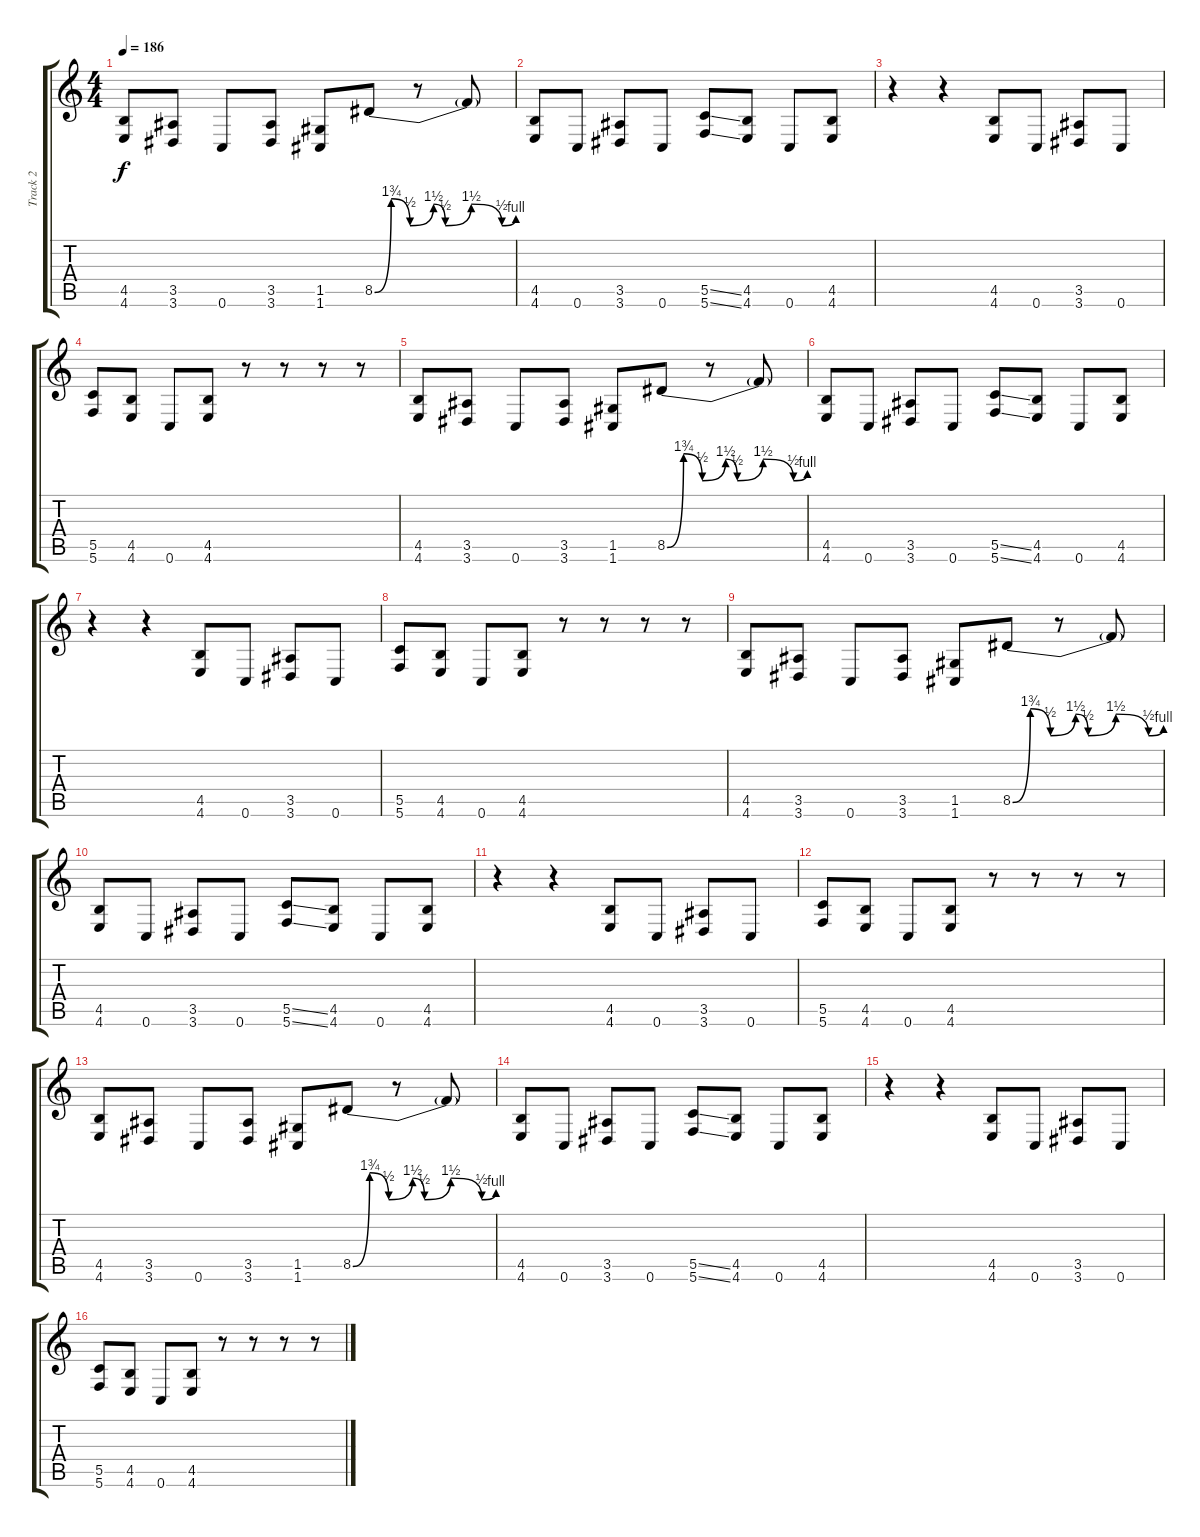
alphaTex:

\track ("Track 2" "Track 2") {instrument distortionguitar}
\staff {score tabs}
\tuning (D4 A3 F3 C3 G2 C2) {hide}
\ts (4 4)
\tempo 186
\clef g2
\ks c
(4.5 4.6).8{dy f} (3.5 3.6).8 0.6.8 (3.5 3.6).8 (1.5 1.6).8 8.5{be (custom 0 0 7 7 15 2 25 6 30 2 41 6 54 2 60 4)}.8{instrument guitarharmonics} r.8 8.5{t}.8 |
(4.5 4.6).8{instrument distortionguitar} 0.6.8 (3.5 3.6).8 0.6.8 (5.5{ss} 5.6{ss}).8 (4.5 4.6).8 0.6.8 (4.5 4.6).8 |
r.4 r.4 (4.5 4.6).8 0.6.8 (3.5 3.6).8 0.6.8 |
(5.5 5.6).8 (4.5 4.6).8 0.6.8 (4.5 4.6).8 r.8 r.8 r.8 r.8 |
(4.5 4.6).8 (3.5 3.6).8 0.6.8 (3.5 3.6).8 (1.5 1.6).8 8.5{be (custom 0 0 7 7 15 2 25 6 30 2 41 6 54 2 60 4)}.8{instrument guitarharmonics} r.8 8.5{t}.8 |
(4.5 4.6).8{instrument distortionguitar} 0.6.8 (3.5 3.6).8 0.6.8 (5.5{ss} 5.6{ss}).8 (4.5 4.6).8 0.6.8 (4.5 4.6).8 |
r.4 r.4 (4.5 4.6).8 0.6.8 (3.5 3.6).8 0.6.8 |
(5.5 5.6).8 (4.5 4.6).8 0.6.8 (4.5 4.6).8 r.8 r.8 r.8 r.8 |
(4.5 4.6).8 (3.5 3.6).8 0.6.8 (3.5 3.6).8 (1.5 1.6).8 8.5{be (custom 0 0 7 7 15 2 25 6 30 2 41 6 54 2 60 4)}.8{instrument guitarharmonics} r.8 8.5{t}.8 |
(4.5 4.6).8{instrument distortionguitar} 0.6.8 (3.5 3.6).8 0.6.8 (5.5{ss} 5.6{ss}).8 (4.5 4.6).8 0.6.8 (4.5 4.6).8 |
r.4 r.4 (4.5 4.6).8 0.6.8 (3.5 3.6).8 0.6.8 |
(5.5 5.6).8 (4.5 4.6).8 0.6.8 (4.5 4.6).8 r.8 r.8 r.8 r.8 |
(4.5 4.6).8 (3.5 3.6).8 0.6.8 (3.5 3.6).8 (1.5 1.6).8 8.5{be (custom 0 0 7 7 15 2 25 6 30 2 41 6 54 2 60 4)}.8{instrument guitarharmonics} r.8 8.5{t}.8 |
(4.5 4.6).8{instrument distortionguitar} 0.6.8 (3.5 3.6).8 0.6.8 (5.5{ss} 5.6{ss}).8 (4.5 4.6).8 0.6.8 (4.5 4.6).8 |
r.4 r.4 (4.5 4.6).8 0.6.8 (3.5 3.6).8 0.6.8 |
(5.5 5.6).8 (4.5 4.6).8 0.6.8 (4.5 4.6).8 r.8 r.8 r.8 r.8
